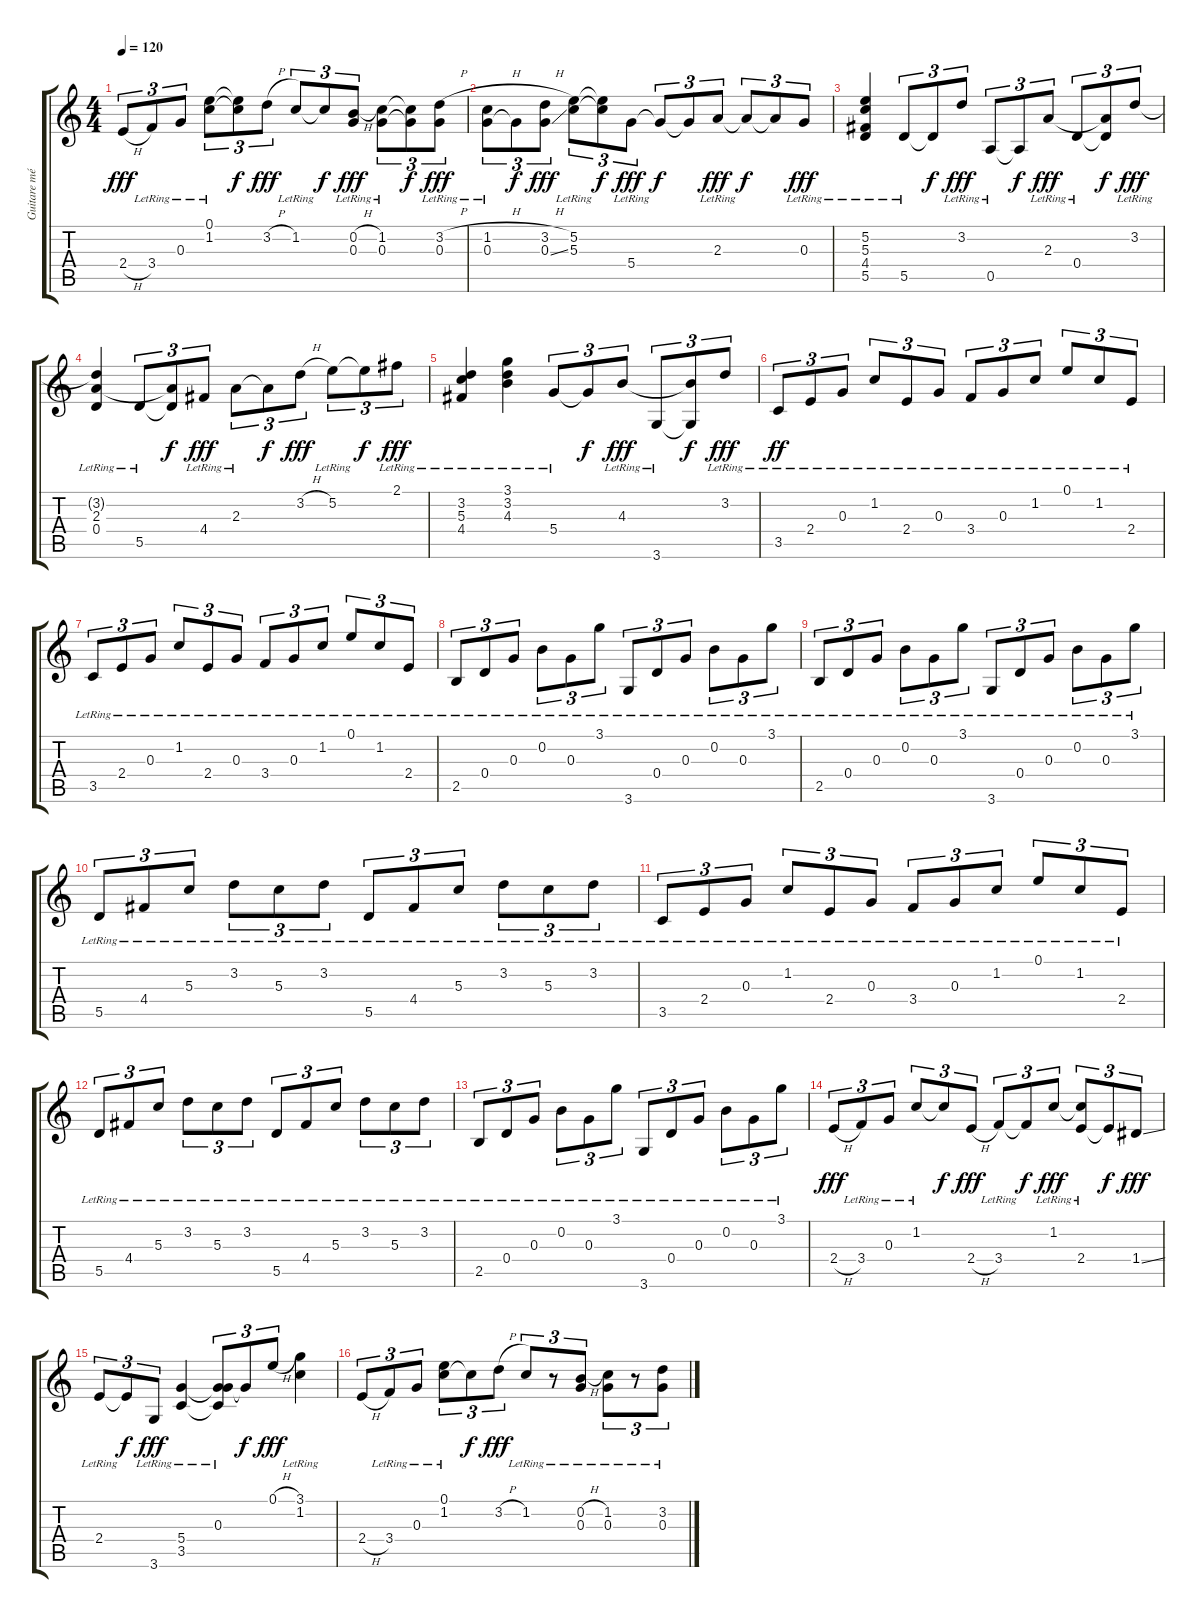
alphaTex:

\track ("Guitare mélodie 2" "Guitare mé") {instrument acousticguitarsteel}
\staff {score tabs}
\tuning (E4 B3 G3 D3 A2 E2) {hide}
\ts (4 4)
\tempo 120
\clef g2
\ks c
2.4{h}.8{tu (3 2) dy fff} 3.4{lr}.8{tu (3 2)} 0.3{lr}.8{tu (3 2)} (0.1{lr} 1.2{lr}).8{tu (3 2)} (0.1{t} 1.2{t}).8{tu (3 2) dy f} 3.2{h}.8{tu (3 2) dy fff} 1.2{lr}.8{tu (3 2)} 1.2{t}.8{tu (3 2) dy f} (0.2{h} 0.3{lr}).8{tu (3 2) dy fff} (1.2{lr} 0.3{lr}).8{tu (3 2)} (1.2{t} 0.3{t}).8{tu (3 2) dy f} (3.2{h} 0.3{lr}).8{tu (3 2) dy fff} |
(1.2{h} 0.3{lr}).8{tu (3 2)} 0.3{t}.8{tu (3 2) dy f} (3.2{h} 0.3{ss}).8{tu (3 2) dy fff} (5.2{lr} 5.3{lr}).8{tu (3 2)} (5.2{t} 5.3{t}).8{tu (3 2) dy f} 5.4{lr}.8{tu (3 2) dy fff} 5.4{t}.8{tu (3 2) dy f} 5.4{t}.8{tu (3 2)} 2.3{lr}.8{tu (3 2) dy fff} 2.3{t}.8{tu (3 2) dy f} 2.3{t}.8{tu (3 2)} 0.3{lr}.8{tu (3 2) dy fff} |
(5.2{lr} 5.3{lr} 4.4{lr} 5.5{lr}).4 5.5{lr}.8{tu (3 2)} 5.5{t}.8{tu (3 2) dy f} 3.2{lr}.8{tu (3 2) dy fff} 0.5{lr}.8{tu (3 2)} 0.5{t}.8{tu (3 2) dy f} 2.3{lr}.8{tu (3 2) dy fff} 0.4{lr}.8{tu (3 2)} (2.3{t} 0.4{t}).8{tu (3 2) dy f} 3.2{lr}.8{tu (3 2) dy fff} |
(3.2{t} 2.3{lr} 0.4{lr}).4 5.5{lr}.8{tu (3 2)} (2.3{t} 5.5{t}).8{tu (3 2) dy f} 4.4{lr}.8{tu (3 2) dy fff} 2.3{lr}.8{tu (3 2)} 2.3{t}.8{tu (3 2) dy f} 3.2{h}.8{tu (3 2) dy fff} 5.2{lr}.8{tu (3 2)} 5.2{t}.8{tu (3 2) dy f} 2.1{lr}.8{tu (3 2) dy fff} |
(3.2{lr} 5.3{lr} 4.4{lr}).4 (3.1{lr} 3.2{lr} 4.3{lr}).4 5.4{lr}.8{tu (3 2)} 5.4{t}.8{tu (3 2) dy f} 4.3{lr}.8{tu (3 2) dy fff} 3.6{lr}.8{tu (3 2)} (4.3{t} 3.6{t}).8{tu (3 2) dy f} 3.2{lr}.8{tu (3 2) dy fff} |
3.5{lr}.8{tu (3 2) dy ff} 2.4{lr}.8{tu (3 2)} 0.3{lr}.8{tu (3 2)} 1.2{lr}.8{tu (3 2)} 2.4{lr}.8{tu (3 2)} 0.3{lr}.8{tu (3 2)} 3.4{lr}.8{tu (3 2)} 0.3{lr}.8{tu (3 2)} 1.2{lr}.8{tu (3 2)} 0.1{lr}.8{tu (3 2)} 1.2{lr}.8{tu (3 2)} 2.4{lr}.8{tu (3 2)} |
3.5{lr}.8{tu (3 2)} 2.4{lr}.8{tu (3 2)} 0.3{lr}.8{tu (3 2)} 1.2{lr}.8{tu (3 2)} 2.4{lr}.8{tu (3 2)} 0.3{lr}.8{tu (3 2)} 3.4{lr}.8{tu (3 2)} 0.3{lr}.8{tu (3 2)} 1.2{lr}.8{tu (3 2)} 0.1{lr}.8{tu (3 2)} 1.2{lr}.8{tu (3 2)} 2.4{lr}.8{tu (3 2)} |
2.5{lr}.8{tu (3 2)} 0.4{lr}.8{tu (3 2)} 0.3{lr}.8{tu (3 2)} 0.2{lr}.8{tu (3 2)} 0.3{lr}.8{tu (3 2)} 3.1{lr}.8{tu (3 2)} 3.6{lr}.8{tu (3 2)} 0.4{lr}.8{tu (3 2)} 0.3{lr}.8{tu (3 2)} 0.2{lr}.8{tu (3 2)} 0.3{lr}.8{tu (3 2)} 3.1{lr}.8{tu (3 2)} |
2.5{lr}.8{tu (3 2)} 0.4{lr}.8{tu (3 2)} 0.3{lr}.8{tu (3 2)} 0.2{lr}.8{tu (3 2)} 0.3{lr}.8{tu (3 2)} 3.1{lr}.8{tu (3 2)} 3.6{lr}.8{tu (3 2)} 0.4{lr}.8{tu (3 2)} 0.3{lr}.8{tu (3 2)} 0.2{lr}.8{tu (3 2)} 0.3{lr}.8{tu (3 2)} 3.1{lr}.8{tu (3 2)} |
5.5{lr}.8{tu (3 2)} 4.4{lr}.8{tu (3 2)} 5.3{lr}.8{tu (3 2)} 3.2{lr}.8{tu (3 2)} 5.3{lr}.8{tu (3 2)} 3.2{lr}.8{tu (3 2)} 5.5{lr}.8{tu (3 2)} 4.4{lr}.8{tu (3 2)} 5.3{lr}.8{tu (3 2)} 3.2{lr}.8{tu (3 2)} 5.3{lr}.8{tu (3 2)} 3.2{lr}.8{tu (3 2)} |
3.5{lr}.8{tu (3 2)} 2.4{lr}.8{tu (3 2)} 0.3{lr}.8{tu (3 2)} 1.2{lr}.8{tu (3 2)} 2.4{lr}.8{tu (3 2)} 0.3{lr}.8{tu (3 2)} 3.4{lr}.8{tu (3 2)} 0.3{lr}.8{tu (3 2)} 1.2{lr}.8{tu (3 2)} 0.1{lr}.8{tu (3 2)} 1.2{lr}.8{tu (3 2)} 2.4{lr}.8{tu (3 2)} |
5.5{lr}.8{tu (3 2)} 4.4{lr}.8{tu (3 2)} 5.3{lr}.8{tu (3 2)} 3.2{lr}.8{tu (3 2)} 5.3{lr}.8{tu (3 2)} 3.2{lr}.8{tu (3 2)} 5.5{lr}.8{tu (3 2)} 4.4{lr}.8{tu (3 2)} 5.3{lr}.8{tu (3 2)} 3.2{lr}.8{tu (3 2)} 5.3{lr}.8{tu (3 2)} 3.2{lr}.8{tu (3 2)} |
2.5{lr}.8{tu (3 2)} 0.4{lr}.8{tu (3 2)} 0.3{lr}.8{tu (3 2)} 0.2{lr}.8{tu (3 2)} 0.3{lr}.8{tu (3 2)} 3.1{lr}.8{tu (3 2)} 3.6{lr}.8{tu (3 2)} 0.4{lr}.8{tu (3 2)} 0.3{lr}.8{tu (3 2)} 0.2{lr}.8{tu (3 2)} 0.3{lr}.8{tu (3 2)} 3.1{lr}.8{tu (3 2)} |
2.4{h}.8{tu (3 2) dy fff volume 10 balance 13} 3.4{lr}.8{tu (3 2)} 0.3{lr}.8{tu (3 2)} 1.2{lr}.8{tu (3 2)} 1.2{t}.8{tu (3 2) dy f} 2.4{h}.8{tu (3 2) dy fff} 3.4{lr}.8{tu (3 2)} 3.4{t}.8{tu (3 2) dy f} 1.2{lr}.8{tu (3 2) dy fff} (1.2{t} 2.4{lr}).8{tu (3 2)} 2.4{t}.8{tu (3 2) dy f} 1.4{ss}.8{tu (3 2) dy fff} |
2.4{lr}.8{tu (3 2)} 2.4{t}.8{tu (3 2) dy f} 3.6{lr}.8{tu (3 2) dy fff} (5.4{lr} 3.5{lr}).4 (0.3{lr} 5.4{t} 3.5{t}).8{tu (3 2)} 0.3{t}.8{tu (3 2) dy f} 0.1{h}.8{tu (3 2) dy fff} (3.1{lr} 1.2{lr}).4 |
2.4{h}.8{tu (3 2)} 3.4{lr}.8{tu (3 2)} 0.3{lr}.8{tu (3 2)} (0.1{lr} 1.2{lr}).8{tu (3 2) volume 9} 1.2{t}.8{tu (3 2) dy f} 3.2{h}.8{tu (3 2) dy fff} 1.2{lr}.8{tu (3 2)} r.8{tu (3 2)} (0.2{h} 0.3{lr}).8{tu (3 2)} (1.2{lr} 0.3{lr}).8{tu (3 2)} r.8{tu (3 2)} (3.2{h} 0.3{lr}).8{tu (3 2)}
